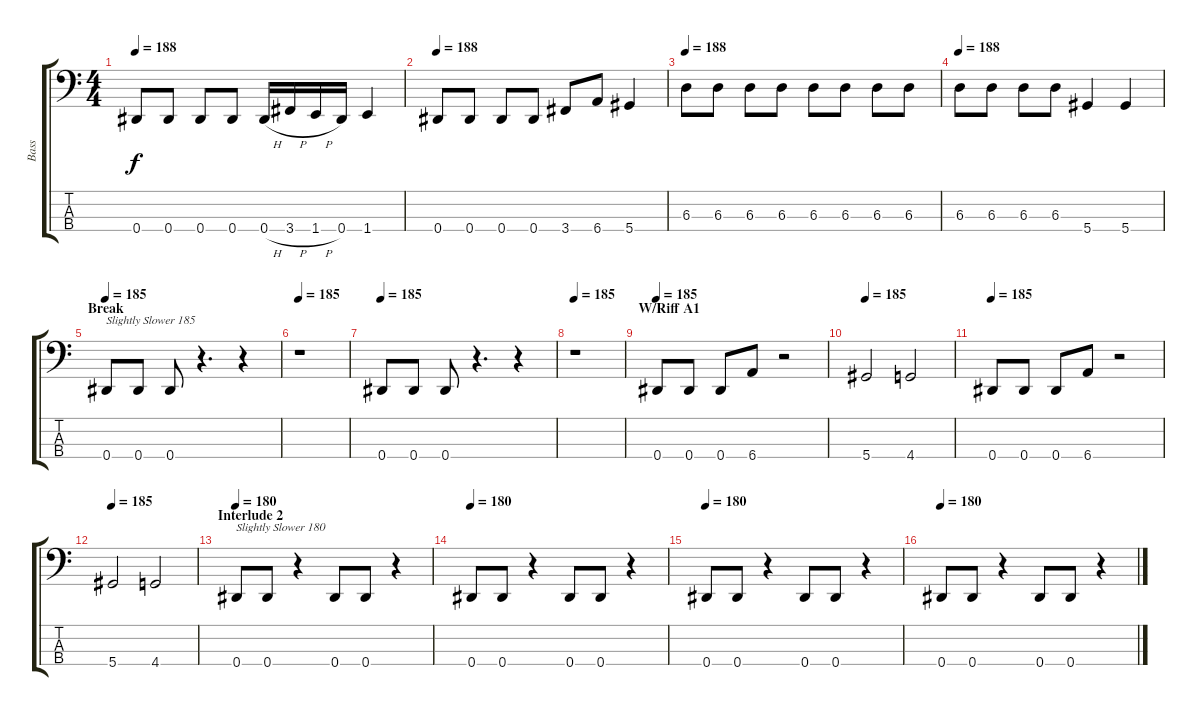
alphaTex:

\track ("Bass" "Bass") {instrument electricbasspick}
\staff {score tabs}
\tuning (Gb2 Db2 Ab1 Eb1) {hide}
\ts (4 4)
\tempo 188
\clef f4
\ks c
0.4.8{dy f} 0.4.8 0.4.8 0.4.8 0.4{h}.16 3.4{h}.16 1.4{h}.16 0.4.16 1.4.4 |
\tempo 188
0.4.8 0.4.8 0.4.8 0.4.8 3.4.8 6.4.8 5.4.4 |
\tempo 188
6.3.8 6.3.8 6.3.8 6.3.8 6.3.8 6.3.8 6.3.8 6.3.8 |
\tempo 188
6.3.8 6.3.8 6.3.8 6.3.8 5.4.4 5.4.4 |
\section ("" "Break")
\tempo 185
0.4.8{txt "Slightly Slower 185"} 0.4.8 0.4.8 r.4{d} r.4 |
\tempo 185
r.1 |
\tempo 185
0.4.8 0.4.8 0.4.8 r.4{d} r.4 |
\tempo 185
r.1 |
\section ("" "W/Riff A1")
\tempo 185
0.4.8 0.4.8 0.4.8 6.4.8 r.2 |
\tempo 185
5.4.2 4.4.2 |
\tempo 185
0.4.8 0.4.8 0.4.8 6.4.8 r.2 |
\tempo 185
5.4.2 4.4.2 |
\section ("" "Interlude 2")
\tempo 180
0.4.8{txt "Slightly Slower 180"} 0.4.8 r.4 0.4.8 0.4.8 r.4 |
\tempo 180
0.4.8 0.4.8 r.4 0.4.8 0.4.8 r.4 |
\tempo 180
0.4.8 0.4.8 r.4 0.4.8 0.4.8 r.4 |
\tempo 180
0.4.8 0.4.8 r.4 0.4.8 0.4.8 r.4
